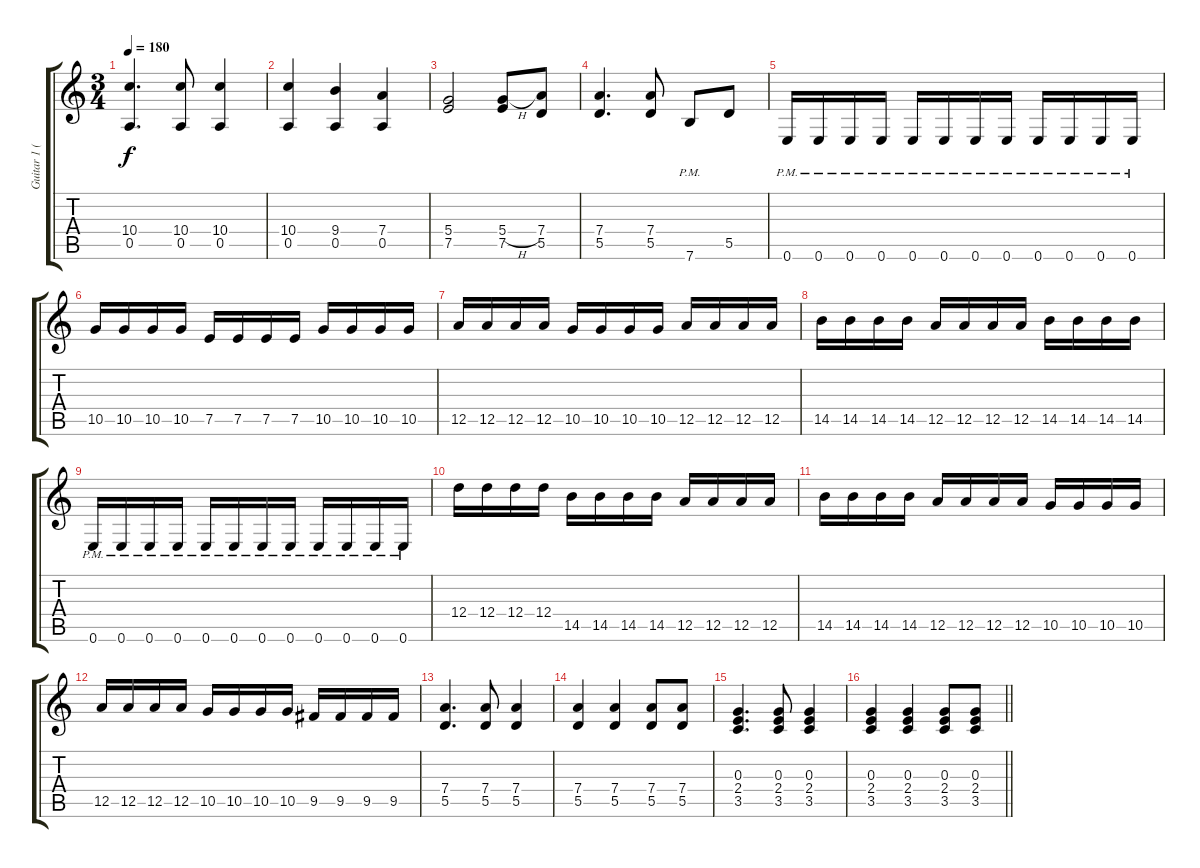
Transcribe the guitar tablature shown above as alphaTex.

\track ("Guitar 1 (Lead)" "Guitar 1 (") {instrument distortionguitar}
\staff {score tabs}
\tuning (E4 B3 G3 D3 A2 E2) {hide}
\ts (3 4)
\tempo 180
\clef g2
\ks c
(10.4 0.5).4{d dy f} (10.4 0.5).8 (10.4 0.5).4 |
(10.4 0.5).4 (9.4 0.5).4 (7.4 0.5).4 |
(5.4 7.5).2 (5.4{h} 7.5).8 (7.4 5.5).8 |
(7.4 5.5).4{d} (7.4 5.5).8 7.6{pm}.8 5.5.8 |
0.6{pm}.16 0.6{pm}.16 0.6{pm}.16 0.6{pm}.16 0.6{pm}.16 0.6{pm}.16 0.6{pm}.16 0.6{pm}.16 0.6{pm}.16 0.6{pm}.16 0.6{pm}.16 0.6{pm}.16 |
10.5.16 10.5.16 10.5.16 10.5.16 7.5.16 7.5.16 7.5.16 7.5.16 10.5.16 10.5.16 10.5.16 10.5.16 |
12.5.16 12.5.16 12.5.16 12.5.16 10.5.16 10.5.16 10.5.16 10.5.16 12.5.16 12.5.16 12.5.16 12.5.16 |
14.5.16 14.5.16 14.5.16 14.5.16 12.5.16 12.5.16 12.5.16 12.5.16 14.5.16 14.5.16 14.5.16 14.5.16 |
0.6{pm}.16 0.6{pm}.16 0.6{pm}.16 0.6{pm}.16 0.6{pm}.16 0.6{pm}.16 0.6{pm}.16 0.6{pm}.16 0.6{pm}.16 0.6{pm}.16 0.6{pm}.16 0.6{pm}.16 |
12.4.16 12.4.16 12.4.16 12.4.16 14.5.16 14.5.16 14.5.16 14.5.16 12.5.16 12.5.16 12.5.16 12.5.16 |
14.5.16 14.5.16 14.5.16 14.5.16 12.5.16 12.5.16 12.5.16 12.5.16 10.5.16 10.5.16 10.5.16 10.5.16 |
12.5.16 12.5.16 12.5.16 12.5.16 10.5.16 10.5.16 10.5.16 10.5.16 9.5.16 9.5.16 9.5.16 9.5.16 |
(7.4 5.5).4{d} (7.4 5.5).8 (7.4 5.5).4 |
(7.4 5.5).4 (7.4 5.5).4 (7.4 5.5).8 (7.4 5.5).8 |
(0.3 2.4 3.5).4{d} (0.3 2.4 3.5).8 (0.3 2.4 3.5).4 |
\barLineRight lightlight
(0.3 2.4 3.5).4 (0.3 2.4 3.5).4 (0.3 2.4 3.5).8 (0.3 2.4 3.5).8
